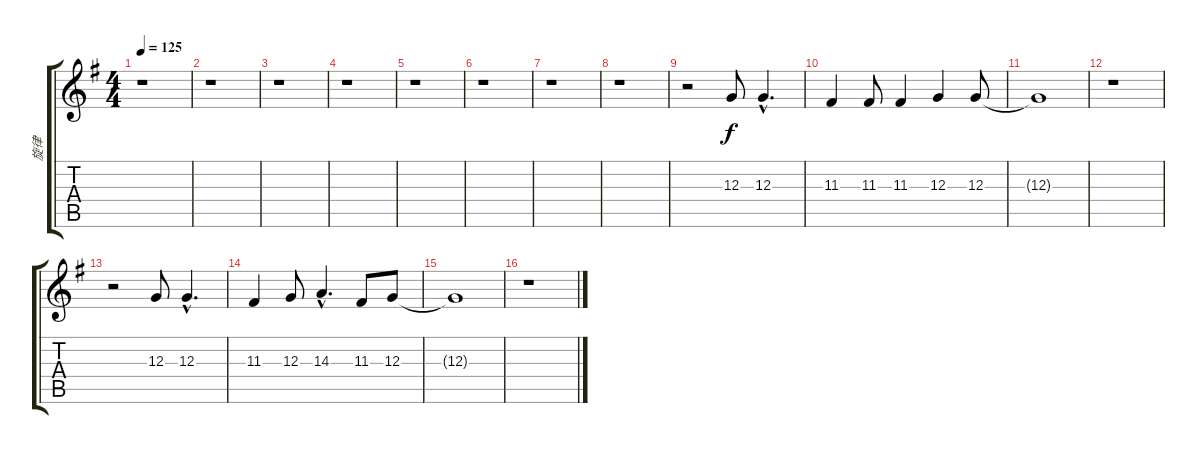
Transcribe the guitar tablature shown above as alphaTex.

\track ("旋律" "旋律") {instrument accordion}
\staff {score tabs}
\tuning (E4 B3 G3 D3 A2 E2) {hide}
\ts (4 4)
\tempo 125
\clef g2
\ks g
r.1{dy f instrument accordion} |
r.1 |
r.1 |
r.1 |
r.1 |
r.1 |
r.1 |
r.1 |
r.2 12.3.8 12.3{hac}.4{d} |
11.3.4 11.3.8 11.3.4 12.3.4 12.3.8 |
12.3{t}.1 |
r.1 |
r.2 12.3.8 12.3{hac}.4{d} |
11.3.4 12.3.8 14.3{hac}.4{d} 11.3.8 12.3.8 |
12.3{t}.1 |
r.1
